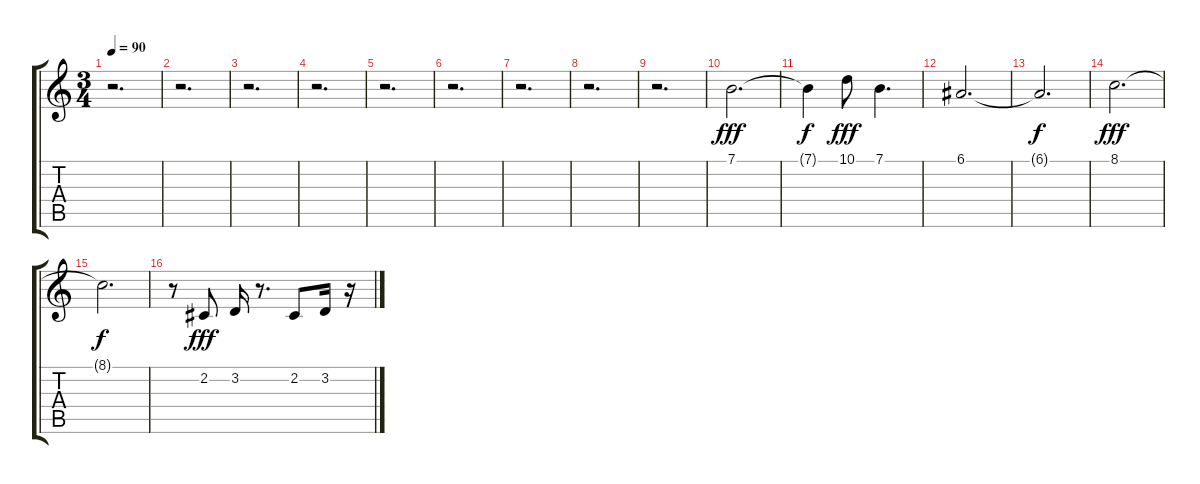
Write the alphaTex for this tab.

\track "" {instrument stringensemble1}
\staff {score tabs}
\tuning (E4 B3 G3 D3 A2 E2) {hide}
\ts (3 4)
\tempo 90
\clef g2
\ks c
r.2{d dy fff} |
r.2{d} |
r.2{d} |
r.2{d} |
r.2{d} |
r.2{d} |
r.2{d} |
r.2{d} |
r.2{d} |
7.1.2{d volume 16} |
7.1{t}.4{dy f} 10.1.8{dy fff} 7.1.4{d} |
6.1.2{d} |
6.1{t}.2{d dy f} |
8.1.2{d dy fff} |
8.1{t}.2{d dy f} |
r.8 2.2.8{dy fff} 3.2.16 r.8{d} 2.2.8 3.2.16 r.16
